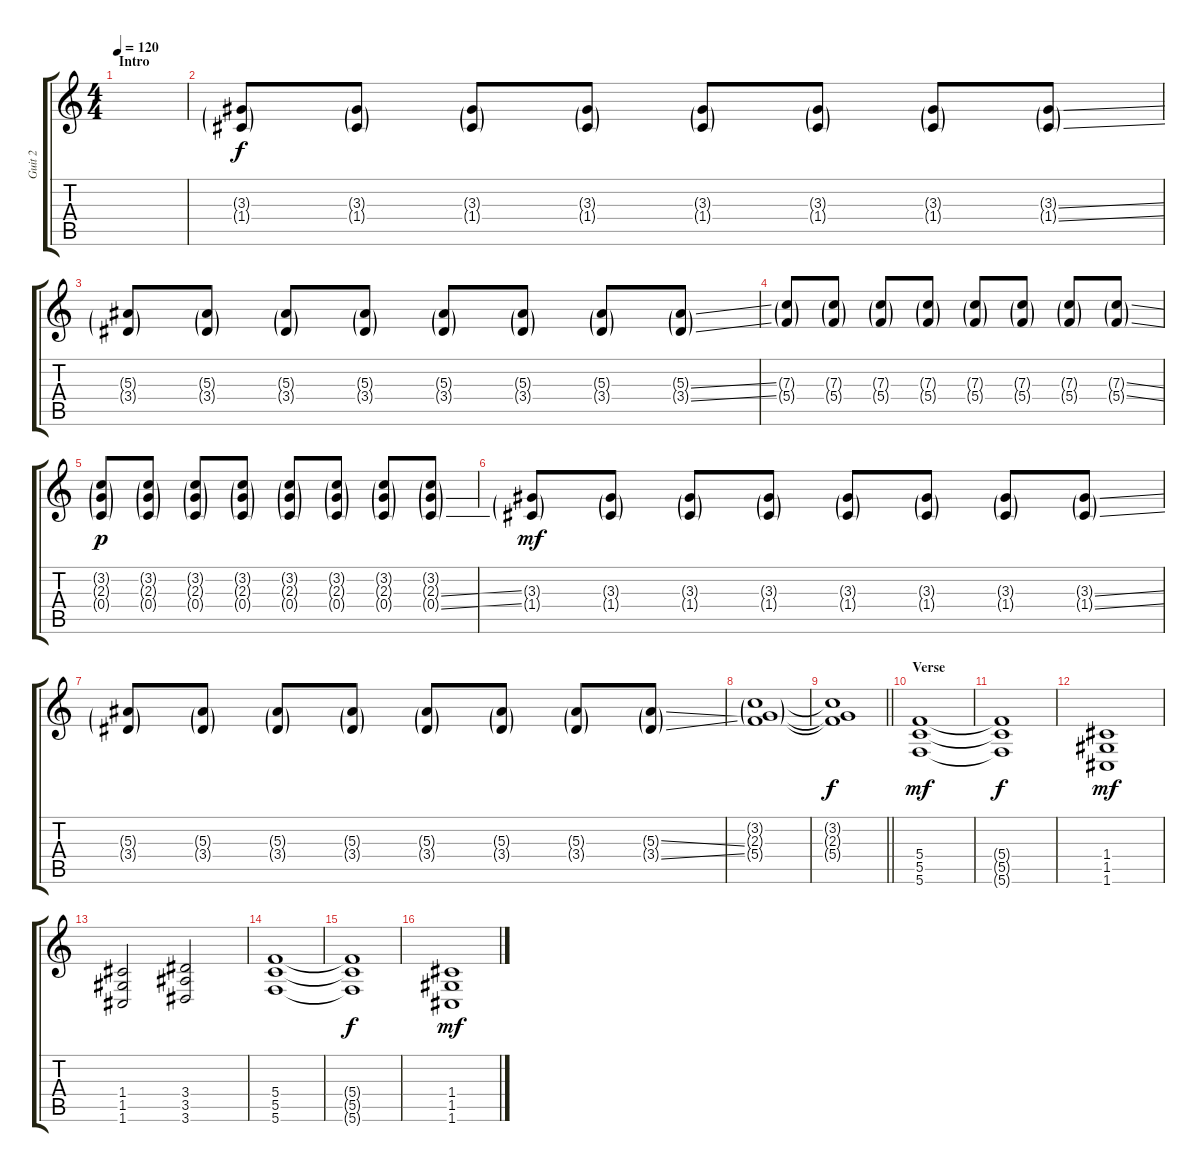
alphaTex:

\track ("Guit 2" "Guit 2") {instrument acousticguitarsteel}
\staff {score tabs}
\tuning (D4 A3 F3 C3 G2 C2) {hide}
\ts (4 4)
\section ("" "Intro")
\tempo 120
\clef g2
\ks c
|
(3.3{g} 1.4{g}).8 (3.3{g} 1.4{g}).8 (3.3{g} 1.4{g}).8 (3.3{g} 1.4{g}).8 (3.3{g} 1.4{g}).8 (3.3{g} 1.4{g}).8 (3.3{g} 1.4{g}).8 (3.3{ss g} 1.4{ss g}).8 |
(5.3{g} 3.4{g}).8 (5.3{g} 3.4{g}).8 (5.3{g} 3.4{g}).8 (5.3{g} 3.4{g}).8 (5.3{g} 3.4{g}).8 (5.3{g} 3.4{g}).8 (5.3{g} 3.4{g}).8 (5.3{ss g} 3.4{ss g}).8 |
(7.3{g} 5.4{g}).8 (7.3{g} 5.4{g}).8 (7.3{g} 5.4{g}).8 (7.3{g} 5.4{g}).8 (7.3{g} 5.4{g}).8 (7.3{g} 5.4{g}).8 (7.3{g} 5.4{g}).8 (7.3{ss g} 5.4{ss g}).8 |
(3.2{g} 2.3{g} 0.4{g}).8{dy p} (3.2{g} 2.3{g} 0.4{g}).8 (3.2{g} 2.3{g} 0.4{g}).8 (3.2{g} 2.3{g} 0.4{g}).8 (3.2{g} 2.3{g} 0.4{g}).8 (3.2{g} 2.3{g} 0.4{g}).8 (3.2{g} 2.3{g} 0.4{g}).8 (3.2{g} 2.3{ss g} 0.4{ss g}).8 |
(3.3{g} 1.4{g}).8{dy mf} (3.3{g} 1.4{g}).8 (3.3{g} 1.4{g}).8 (3.3{g} 1.4{g}).8 (3.3{g} 1.4{g}).8 (3.3{g} 1.4{g}).8 (3.3{g} 1.4{g}).8 (3.3{ss g} 1.4{ss g}).8 |
(5.3{g} 3.4{g}).8 (5.3{g} 3.4{g}).8 (5.3{g} 3.4{g}).8 (5.3{g} 3.4{g}).8 (5.3{g} 3.4{g}).8 (5.3{g} 3.4{g}).8 (5.3{g} 3.4{g}).8 (5.3{ss g} 3.4{ss g}).8 |
(3.2{g} 2.3{g} 5.4{g}).1 |
\barLineRight lightlight
(3.2{t} 2.3{t} 5.4{t}).1{dy f} |
\section ("" "Verse")
(5.4 5.5 5.6).1{dy mf instrument distortionguitar} |
(5.4{t} 5.5{t} 5.6{t}).1{dy f} |
(1.4 1.5 1.6).1{dy mf} |
(1.4 1.5 1.6).2 (3.4 3.5 3.6).2 |
(5.4 5.5 5.6).1 |
(5.4{t} 5.5{t} 5.6{t}).1{dy f} |
(1.4 1.5 1.6).1{dy mf}
